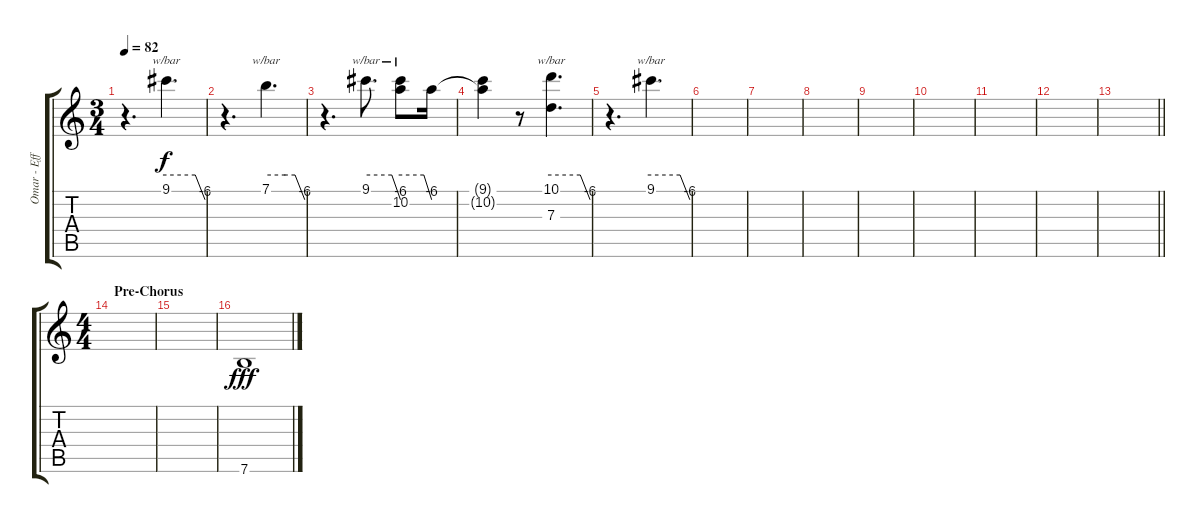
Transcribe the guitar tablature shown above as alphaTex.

\track ("Omar - Effects and Backup" "Omar - Eff") {instrument distortionguitar}
\staff {score tabs}
\tuning (E4 B3 G3 D3 A2 E2) {hide}
\ts (3 4)
\tempo 82
\clef g2
\ks c
r.4{d dy f} 9.1.4{d tbe (custom default 0 0 45 0 60 -24)} |
r.4{d} 7.1.4{d tbe (custom default 0 0 30 0 45 0 60 -24)} |
r.4{d} 9.1.8{d tbe (custom default 0 0 45 0 60 -24)} (9.1{t} 10.2).8{tbe (custom default 0 0 45 0 60 -24)} 10.2{t}.16 |
(9.1{t} 10.2{t}).4 r.8 (10.1 7.3).4{d tbe (custom default 0 0 45 0 60 -24)} |
r.4{d} 9.1.4{d tbe (custom default 0 0 45 0 60 -24)} |
|
|
|
|
|
|
|
\barLineRight lightlight
|
\ts (4 4)
\section ("" "Pre-Chorus")
|
|
7.6.1{dy fff}
